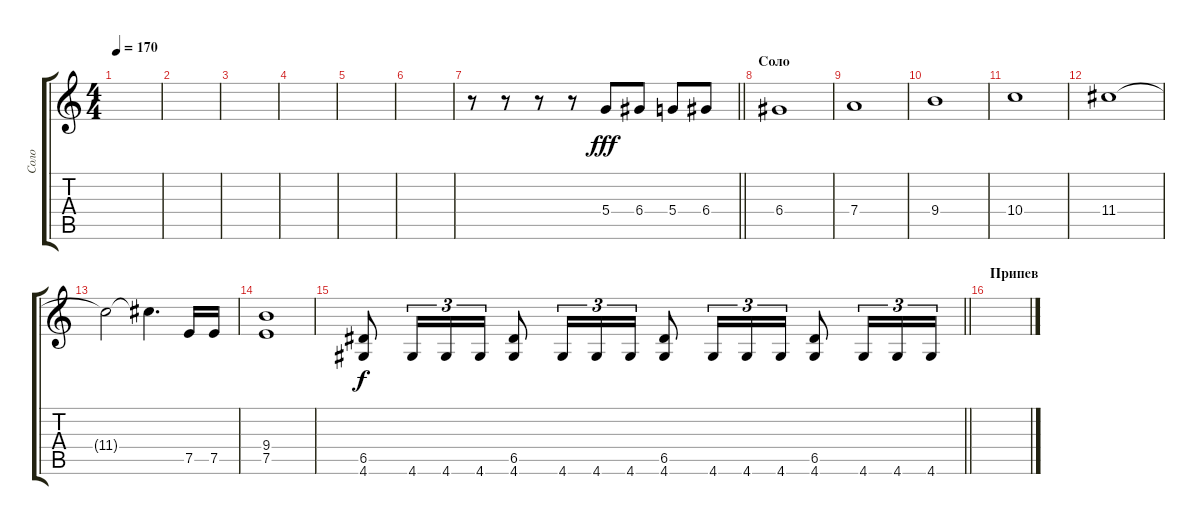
\track ("Соло" "Соло") {instrument overdrivenguitar}
\staff {score tabs}
\tuning (E4 B3 G3 D3 A2 E2) {hide}
\ts (4 4)
\tempo 170
\clef g2
\ks c
|
|
|
|
|
|
\barLineRight lightlight
r.8 r.8 r.8 r.8 5.4.8{dy fff} 6.4.8 5.4.8 6.4.8 |
\section ("" "Соло")
6.4.1 |
7.4.1 |
9.4.1 |
10.4.1 |
11.4.1 |
11.4{t}.2 11.4{t}.4{d} 7.5.16 7.5.16 |
(9.4 7.5).1 |
\barLineRight lightlight
(6.5 4.6).8{dy f} 4.6.16{tu (3 2)} 4.6.16{tu (3 2)} 4.6.16{tu (3 2)} (6.5 4.6).8 4.6.16{tu (3 2)} 4.6.16{tu (3 2)} 4.6.16{tu (3 2)} (6.5 4.6).8 4.6.16{tu (3 2)} 4.6.16{tu (3 2)} 4.6.16{tu (3 2)} (6.5 4.6).8 4.6.16{tu (3 2)} 4.6.16{tu (3 2)} 4.6.16{tu (3 2)} |
\section ("" "Припев")
